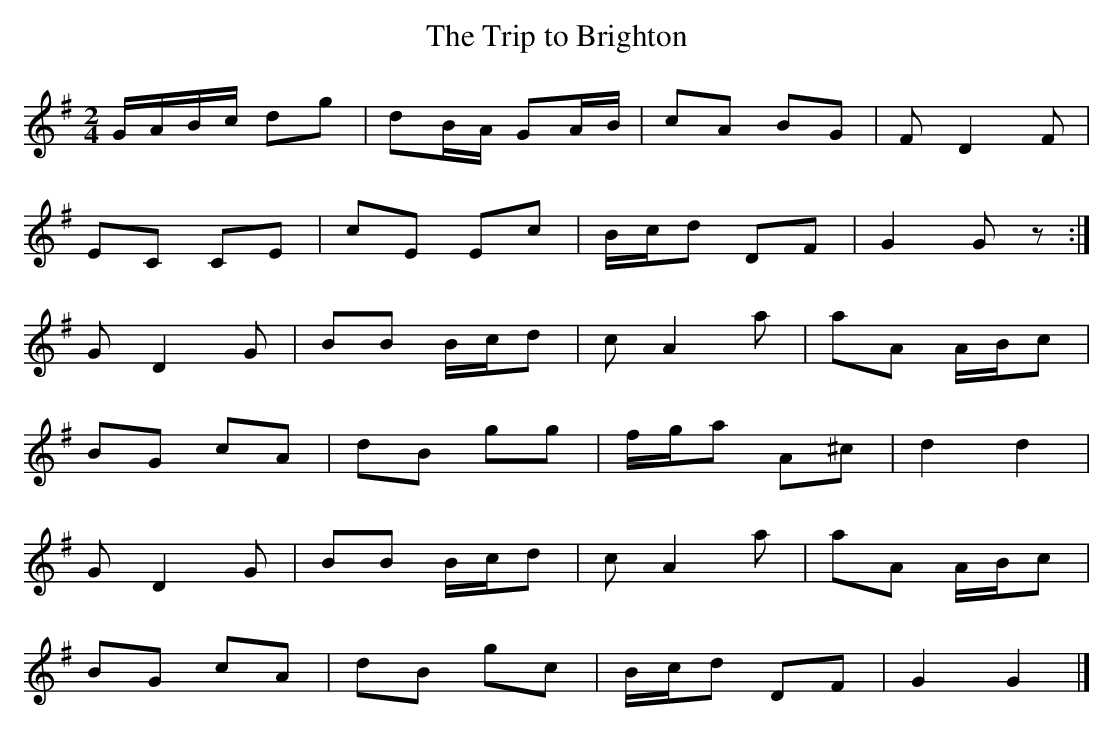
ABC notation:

X:1
T:The Trip to Brighton
M:2/4
L:1/16
K:G
GABc d2g2|d2BA G2AB|c2A2 B2G2|F2 D4F2|
E2C2 C2E2|c2E2 E2c2|Bcd2 D2F2|G4G2 z2:|
G2 D4G2|B2B2 Bcd2|c2 A4a2|a2A2 ABc2|
B2G2 c2A2|d2B2 g2g2|fga2 A2^c2|d4d4|
G2 D4G2|B2B2 Bcd2|c2 A4a2|a2A2 ABc2|
B2G2 c2A2|d2B2 g2c2|Bcd2 D2F2|G4G4|]
